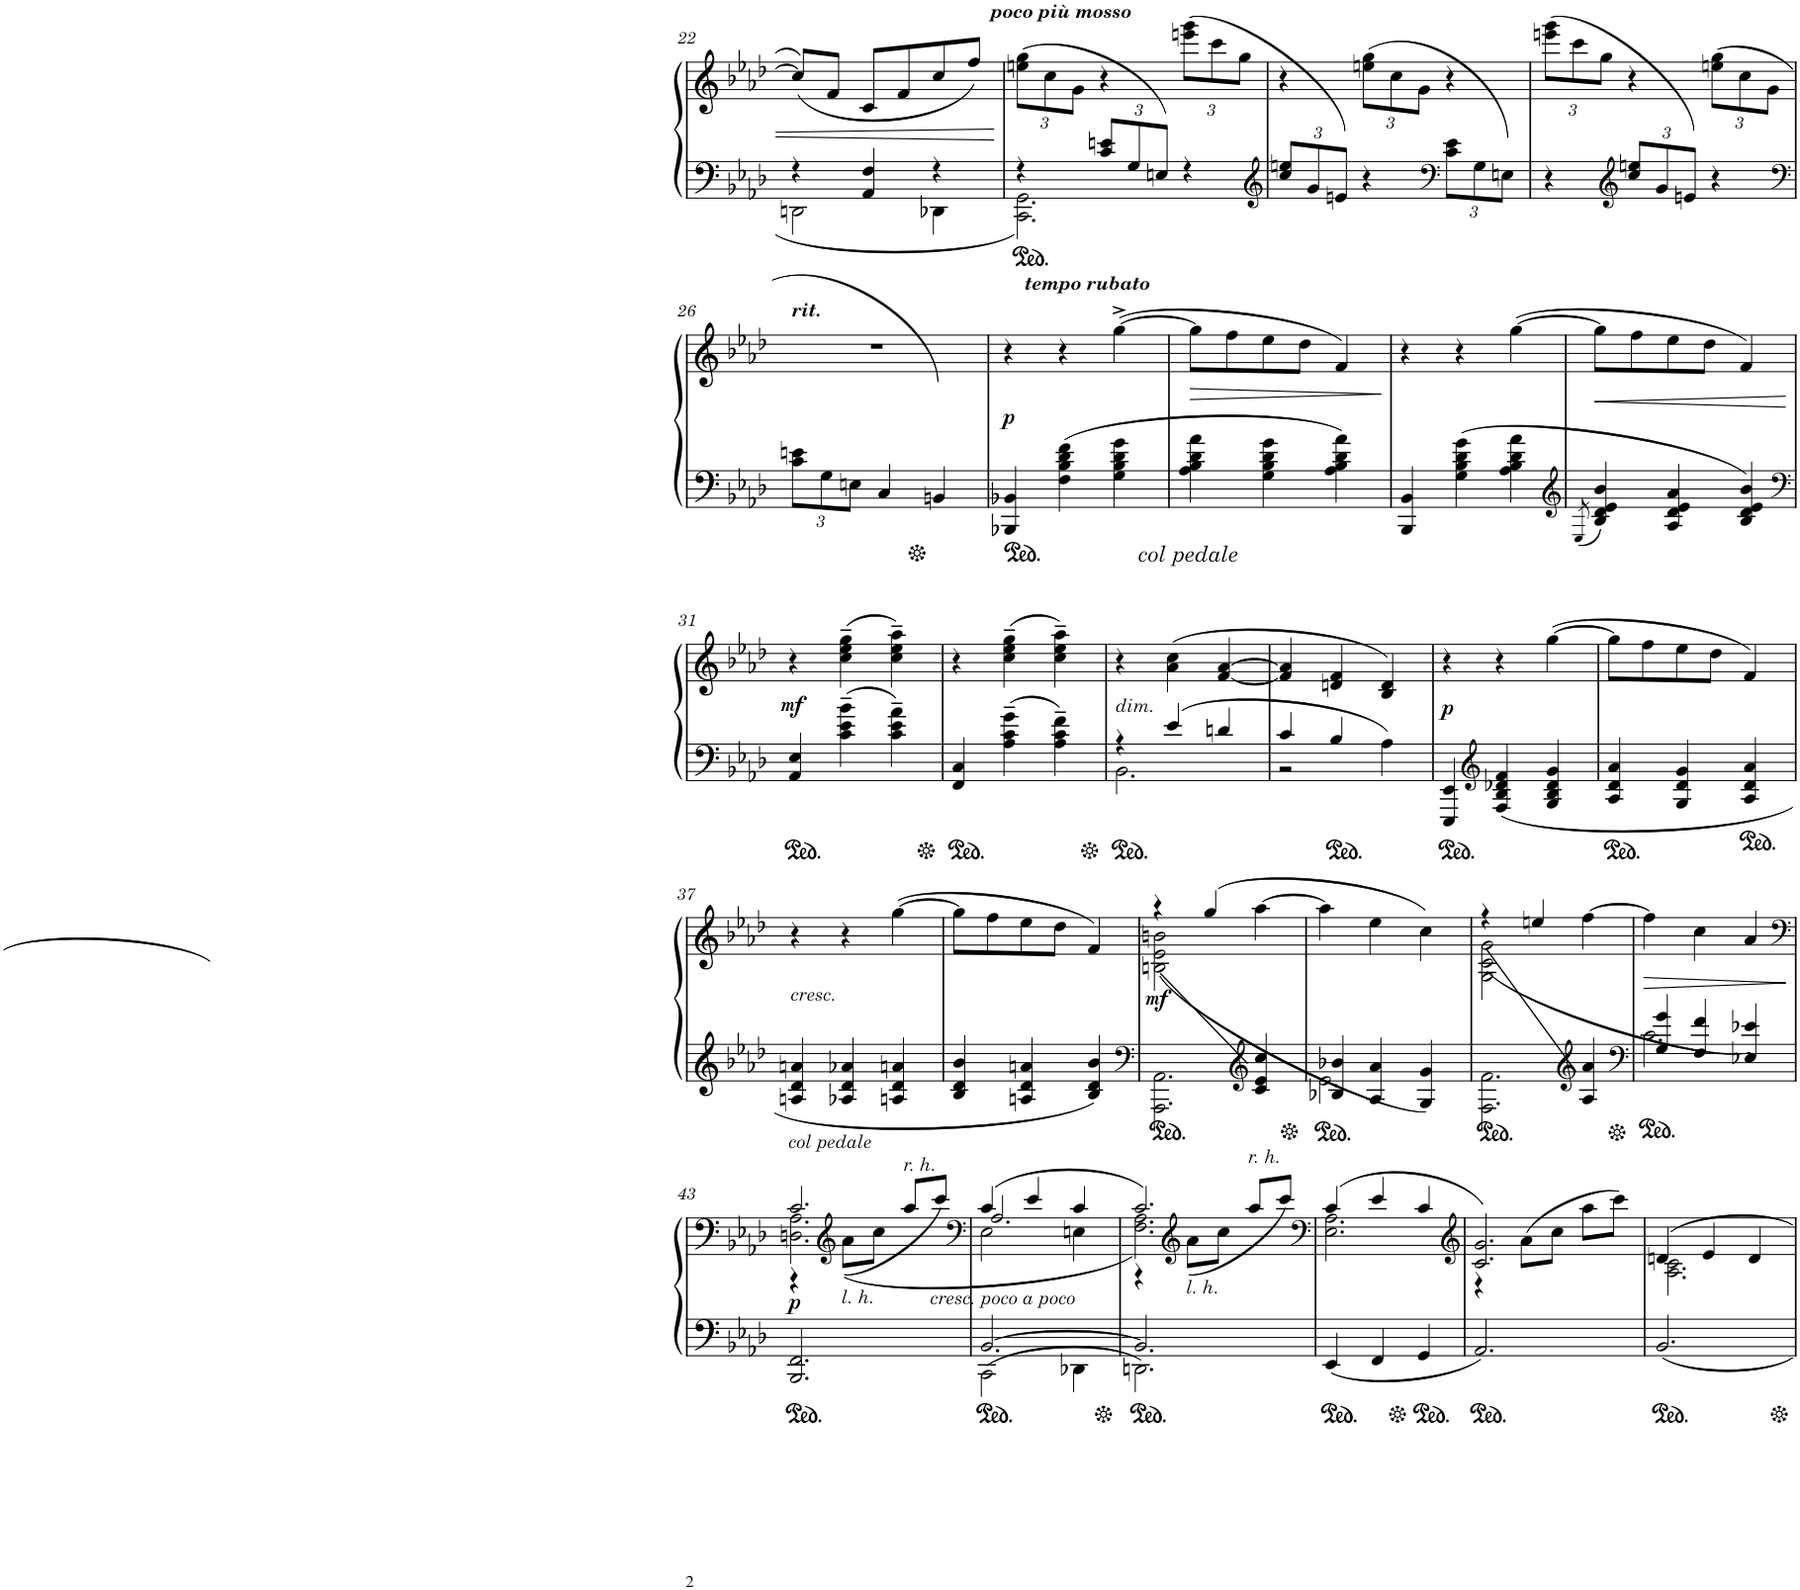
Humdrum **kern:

**kern	**kern	**dynam
*part1	*part1	*part1
*staff2	*staff1	*staff1/2
*I"Piano	*	*
*I'Pno.	*	*
!!LO:PB:g=z
*clefF4	*clefG2	*
*k[b-e-a-d-]	*k[b-e-a-d-]	*
*M3/4	*M3/4	*
=22	=22	=22
*^	*	*
4r	2DDn\	(8cc/L]	.
.	.	8f/J	.
4AA-/ 4F/	.	8c/L	.
.	.	8f/	.
4r	4DD-X\	8cc/	.
.	.	8ff/J)	.
=23	=23	=23	=23
*	*	*Xbrackettup	*
!	!	!LO:TX:a:Bi:t=poco più mosso	!
4r	2.CC\ 2.GG\	(12een\ 12gg\L	.
.	.	12cc\	.
.	.	12g\J	.
*Xbrackettup	*	*	*
12c/ 12en/L	.	4r	.
12G/	.	.	.
12En/J)	.	.	.
4r	.	(12eeen\ 12ggg\L	.
.	.	12ccc\	.
.	.	12gg\J	.
*v	*v	*	*
=24	=24	=24
*clefG2	*	*
12cc/ 12een/L	4r	.
12g/	.	.
12en/J)	.	.
4r	(12een\ 12gg\L	.
.	12cc\	.
.	12g\J	.
*clefF4	*	*
12c\ 12e\L	4r	.
12G\	.	.
12En\J)	.	.
=25	=25	=25
4r	(12eeen\ 12ggg\L	.
.	12ccc\	.
.	12gg\J	.
*clefG2	*	*
12cc/ 12een/L	4r	.
12g/	.	.
12en/J)	.	.
4r	(12een\ 12gg\L	.
.	12cc\	.
.	12g\J	.
!!LO:LB:g=z
=26	=26	=26
*clefF4	*	*
!	!LO:TX:a:Bi:t=rit.	!
12c\ 12en\L	2.r	.
12G\	.	.
12En\J	.	.
4C/	.	.
4BBn/)	.	.
=27	=27	=27
!	!	!LO:DY:b
4BBB-X/ 4BB-X/	4r	p
4F\ 4B-\ 4d-\ 4f\	4r	.
!	!LO:TX:a:Bi:t=tempo rubato	!
4G\ 4B-\ 4d-\ 4g\	([4gg^\	.
=28	=28	=28
!	!	!LO:HP:b
4A-\ 4B-\ 4d-\ 4a-\	8gg\L]	>
.	8ff\	.
4G\ 4B-\ 4d-\ 4g\	8ee-\	.
.	8dd-\J	.
4A-\ 4B-\ 4d-\ 4a-\	4f/)	.
.	.	]
=29	=29	=29
4BBB-/ 4BB-/	4r	.
4G\ 4B-\ 4d-\ 4g\	4r	.
4A-\ 4B-\ 4d-\ 4a-\	([4gg\	.
=30	=30	=30
*clefG2	*	*
8qE-/	.	.
!	!	!LO:HP:b
4B-/ 4d-/ 4e-/ 4b-/	8gg\L]	<
.	8ff\	.
4A-/ 4d-/ 4e-/ 4a-/	8ee-\	.
.	8dd-\J	.
4B-/ 4d-/ 4e-/ 4b-/	4f/)	.
.	.	[
!!LO:LB:g=z
=31	=31	=31
*clefF4	*	*
!	!	!LO:DY:b
4AA-/ 4E-/	4r	mf
4c\~ 4e-\~ 4b-\~	(4cc\~ 4ee-\~ 4gg\~	.
4c\~ 4e-\~ 4a-\~	4cc\~ 4ee-\~ 4aa-\~)	.
=32	=32	=32
4FF/ 4C/	4r	.
4A-\~ 4c\~ 4g\~	(4cc\~ 4ee-\~ 4gg\~	.
4A-\~ 4c\~ 4f\~	4cc\~ 4ee-\~ 4aa-\~)	.
=33	=33	=33
*^	*	*
!	!	!LO:TX:b:i:t=dim.	!
4r	2.BB-\	4r	.
4e-/	.	(4a-\ 4cc\	.
4dn/	.	[4f/ [4a-/	.
=34	=34	=34	=34
4c/	2r	4f/] 4a-/]	.
4B-/	.	4dn/ 4f/	.
4A-\	4ryy	4B-/ 4d/)	.
=35	=35	=35	=35
!	!	!	!LO:DY:b
*v	*v	*	*
4EEE-/ 4EE-/	4r	p
*clefG2	*	*
4F/ 4B-/ 4d-X/ 4f/	4r	.
4G/ 4B-/ 4d-/ 4g/	([4gg\	.
=36	=36	=36
4A-/ 4d-/ 4a-/	8gg\L]	.
.	8ff\	.
4G/ 4d-/ 4g/	8ee-\	.
.	8dd-\J	.
4A-/ 4d-/ 4a-/	4f/)	.
!!LO:LB:g=z
=37	=37	=37
!	!LO:TX:b:i:t=cresc.	!
!LO:TX:b:i:t=col pedale	!	!
4An/ 4d-/ 4an/	4r	.
4A-X/ 4d-/ 4a-X/	4r	.
4An/ 4d-/ 4an/	([4gg\	.
=38	=38	=38
4B-/ 4d-/ 4b-/	8gg\L]	.
.	8ff\	.
4An/ 4d-/ 4an/	8ee-\	.
.	8dd-\J	.
4B-/ 4d-/ 4b-/	4f/)	.
=39	=39	=39
*clefF4	*	*
*^	*^	*
!	!	!	!	!LO:DY:b
2.AAA-\ 2.AA-\	2ryy	4r	(2Bn\ 2e-\ 2bn\	mf
.	.	(4gg/	.	.
*clefG2	*	*	*	*
.	4c/ 4e-/ 4cc/	[4aa-\	4ryy	.
*	*	*v	*v	*
=40	=40	=40	=40
4B-X/ 4b-X/	2.e-\	4aa-\]	.
4A-/ 4a-/	.	4ee-\	.
4G/ 4g/)	.	4cc\)	.
=41	=41	=41	=41
*	*	*^	*
2.F\ 2.f\	2ryy	4r	(2G\ 2c\ 2g\	.
.	.	(4een/	.	.
*clefG2	*	*	*	*
.	4A-/ 4a-/	[4ff\	4ryy	.
*	*	*v	*v	*
=42	=42	=42	=42
*clefF4	*	*	*
*	*	*^	*
!	!	!	!	!LO:HP:b
*	*	*v	*v	*
4G/ 4g/	2.c\	4ff\]	>
4F/ 4f/	.	4cc\	.
4E-X/ 4e-X/)	.	4a-/)	.
*v	*v	*	*
.	.	]
!!LO:LB:g=z
=43	=43	=43
*	*clefF4	*
*	*^	*
*	*	*^	*
!	!	!	!	!LO:DY:b
2.BBB-/ 2.FF/	2.c/	2.Dn\ 2.A-\	4r	p
*	*clefG2	*	*	*
!	!	!	!LO:TX:b:i:t=l. h.	!
.	.	.	((<8a-\L	.
.	.	.	8cc\J	.
!	!	!	!LO:TX:a:i:t=r. h.	!
!	!	!	!LO:TX:b:i:t=cresc. poco a poco	!
.	.	.	8aa-/L	.
.	.	.	8ccc/J)	.
=44	=44	=44	=44	=44
*	*clefF4	*	*	*
*^	*	*	*	*
2CC\	[2.BB-/	(4c/	2.A-/	2E-\	.
.	.	4e-/	.	.	.
4DD-X\	.	4c/	.	4En\	.
=45	=45	=45	=45	=45	=45
2.DDn\	2.BB-/]	2.c/)	2.F\ 2.A-\)	4r	.
*	*	*clefG2	*	*	*
!	!	!	!	!LO:TX:b:i:t=l. h.	!
.	.	.	.	(8a-\L	.
.	.	.	.	8cc\J	.
!	!	!	!	!LO:TX:a:i:t=r. h.	!
.	.	.	.	8aa-/L	.
.	.	.	.	8ccc/J)	.
*v	*v	*	*	*	*
*	*v	*v	*v	*
=46	=46	=46
*	*clefF4	*
*	*^	*
4EE-/	(4c/	2.E-\ 2.A-\	.
4FF/	4e-/	.	.
4GG/	4c/	.	.
=47	=47	=47	=47
*	*clefG2	*	*
2.AA-/	2.c/ 2.g/)	4r	.
.	.	(>8a-\L	.
.	.	8cc\J	.
.	.	8aa-\L	.
.	.	8ccc\J)	.
=48	=48	=48	=48
2.BB-/	4dn/	2.A-\ 2.c\	.
.	4e-/	.	.
.	4d/	.	.
*	*v	*v	*
=	=	=
*-	*-	*-
